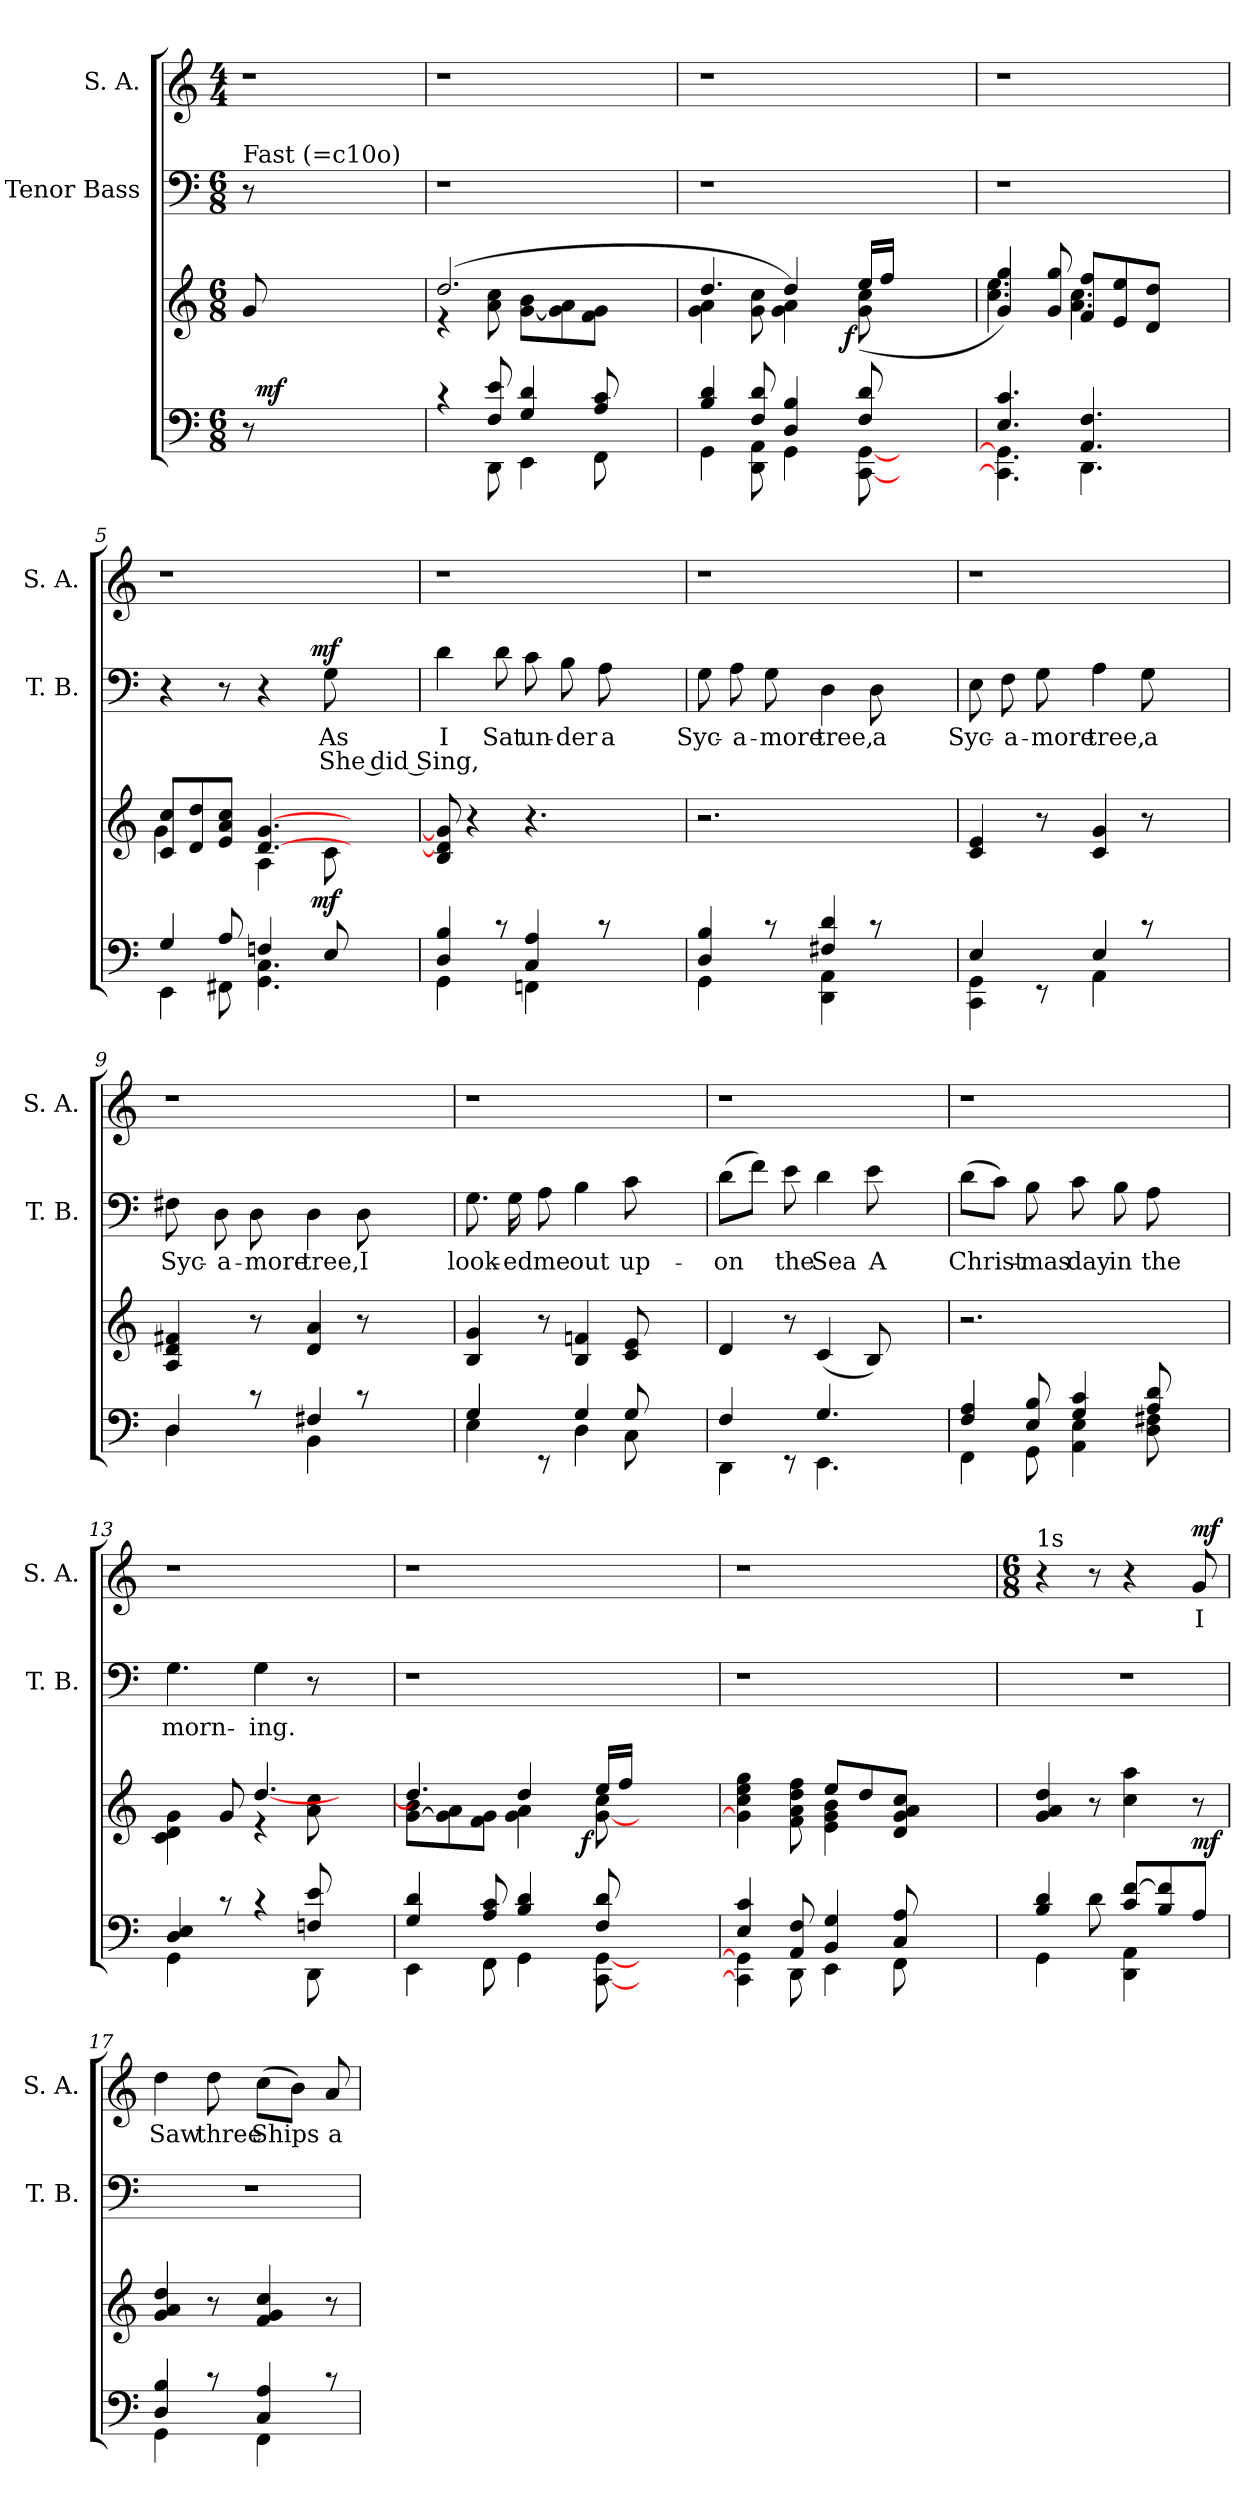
**kern	**dynam	**kern	**dynam	**kern	**text	**text	**dynam	**kern	**text	**dynam
*part4	*part4	*part3	*part3	*part2	*part2	*part2	*part2	*part1	*part1	*part1
*staff4	*staff4	*staff3	*staff3	*staff2	*staff2	*staff2	*staff2	*staff1	*staff1	*staff1
*	*	*	*	*I"Tenor Bass	*	*	*	*I"S. A.	*	*
*	*	*	*	*I'T. B.	*	*	*	*I'S. A.	*	*
*clefF4	*	*clefG2	*	*clefF4	*	*	*	*clefG2	*	*
*k[]	*	*k[]	*	*k[]	*	*	*	*k[]	*	*
*C:	*	*C:	*	*C:	*	*	*	*C:	*	*
*M6/8	*	*M6/8	*	*M6/8	*	*	*	*M4/4	*	*
=1	=1	=1	=1	=1	=1	=1	=1	=1	=1	=1
*^	*	*	*	*	*	*	*	*	*	*
!	!	!	!	!	!LO:TX:a:t=Fast (=c10o)	!	!	!	!	!	!
8r	32ryy	.	8g/	.	8r	.	.	.	1r	.	.
!	!	!LO:DY:a	!	!	!	!	!	!	!	!	!
.	2ryy	mf	.	.	.	.	.	.	.	.	.
2..ryy	.	.	2..ryy	.	2..ryy	.	.	.	.	.	.
.	4...ryy	.	.	.	.	.	.	.	.	.	.
=2	=2	=2	=2	=2	=2	=2	=2	=2	=2	=2	=2
*	*	*	*^	*	*	*	*	*	*	*	*
!	!	!	!	!	!	!LO:N:vis=1	!	!	!	!	!	!
4rc	4ryy	.	(2.dd/	4re	.	2.r	.	.	.	1r	.	.
8F/ 8e/	8DD\	.	.	8a\ 8cc\	.	.	.	.	.	.	.	.
4G/ 4d/	4EE\	.	.	[<8g\ 8b\L	.	.	.	.	.	.	.	.
.	.	.	.	8g\] 8a\	.	.	.	.	.	.	.	.
8A/ 8c/	8FF\	.	.	8f\ 8g\J	.	.	.	.	.	.	.	.
4ryy	4ryy	.	4ryy	4ryy	.	4ryy	.	.	.	.	.	.
=3	=3	=3	=3	=3	=3	=3	=3	=3	=3	=3	=3	=3
!	!	!	!	!	!	!LO:N:vis=1	!	!	!	!	!	!
*	*	*	*	*^	*	*	*	*	*	*	*	*
4B/ 4d/	4GG\	.	(4.dd/	4g\ 4a\)	2ryy	.	2.r	.	.	.	1r	.	.
8F/ 8d/	8DD\ 8AA\	.	.	8g\ 8cc\	.	.	.	.	.	.	.	.	.
4D/ 4B/	4GG\	.	4dd/	4g\ 4a\)	.	.	.	.	.	.	.	.	.
.	.	.	.	.	16.ryy	.	.	.	.	.	.	.	.
!	!	!	!	!	!	!LO:DY:b	!	!	!	!	!	!	!
.	.	.	.	.	4ryy	f	.	.	.	.	.	.	.
8F/ 8d/	[<8CC\ [<8GG\	.	16ee/LL	(8g\ 8cc\	.	.	.	.	.	.	.	.	.
.	.	.	16ff/JJ	.	.	.	.	.	.	.	.	.	.
4ryy	4ryy	.	4ryy	4ryy	.	.	4ryy	.	.	.	.	.	.
.	.	.	.	.	8ryy	.	.	.	.	.	.	.	.
.	.	.	.	.	32ryy	.	.	.	.	.	.	.	.
=4	=4	=4	=4	=4	=4	=4	=4	=4	=4	=4	=4	=4	=4
!	!	!	!	!	!	!	!LO:N:vis=1	!	!	!	!	!	!
*	*	*	*	*v	*v	*	*	*	*	*	*	*	*
4.E/ 4.c/	4.CC\] 4.GG\]	.	4g/ 4gg/)	4.cc\ 4.ee\	.	2.r	.	.	.	1r	.	.
.	.	.	8g/ 8gg/	.	.	.	.	.	.	.	.	.
4.AA/ 4.F/	4.DD\	.	8f/ 8ff/L	4.a\ 4.cc\	.	.	.	.	.	.	.	.
.	.	.	8e/ 8ee/	.	.	.	.	.	.	.	.	.
.	.	.	8d/ 8dd/J	.	.	.	.	.	.	.	.	.
4ryy	4ryy	.	4ryy	4ryy	.	4ryy	.	.	.	.	.	.
=5	=5	=5	=5	=5	=5	=5	=5	=5	=5	=5	=5	=5
*	*^	*	*	*	*	*^	*	*	*	*	*	*
4G/	4EE\	2ryy	.	8c/ 8cc/L	4g\	.	4r	2ryy	.	.	.	1r	.	.
.	.	.	.	8d/ 8dd/	.	.	.	.	.	.	.	.	.	.
8A/	8FF#X\	.	.	8e/ 8a/ 8cc/J	8ryy	.	8r	.	.	.	.	.	.	.
4Fn/	4.GG\ 4.C\	.	.	[>4.d/ [>4.g/	4A\	.	4r	.	.	.	.	.	.	.
.	.	16.ryy	.	.	.	.	.	16.ryy	.	.	.	.	.	.
!	!	!	!LO:DY:a	!	!	!	!	!	!	!	!LO:DY:a	!	!	!
.	.	4ryy	mf	.	.	.	.	4ryy	.	.	mf	.	.	.
!	!	!	!	!	!	!	!	!	!LO:LY:b	!LO:LY:b	!	!	!	!
8E/	.	.	.	.	8c\	.	8G\	.	As	She did Sing,	.	.	.	.
4ryy	4ryy	.	.	4ryy	4ryy	.	4ryy	.	.	.	.	.	.	.
.	.	8ryy	.	.	.	.	.	8ryy	.	.	.	.	.	.
.	.	32ryy	.	.	.	.	.	32ryy	.	.	.	.	.	.
=6	=6	=6	=6	=6	=6	=6	=6	=6	=6	=6	=6	=6	=6	=6
!	!	!	!	!	!	!	!	!	!LO:LY:b	!	!	!	!	!
*	*v	*v	*	*	*	*	*v	*v	*	*	*	*	*	*
*	*	*	*v	*v	*	*	*	*	*	*	*	*
4D/ 4B/	4GG\	.	8B/ 8d/] 8g/]	.	4d\	I	.	.	1r	.	.
.	.	.	4r	.	.	.	.	.	.	.	.
!	!	!	!	!	!	!LO:LY:b	!	!	!	!	!
8rc	8ryy	.	.	.	8d\	Sat	.	.	.	.	.
!	!	!	!	!	!	!LO:LY:b	!	!	!	!	!
4C/ 4A/	4FFn\	.	4.r	.	8c\	un-	.	.	.	.	.
!	!	!	!	!	!	!LO:LY:b	!	!	!	!	!
.	.	.	.	.	8B\	-der	.	.	.	.	.
!	!	!	!	!	!	!LO:LY:b	!	!	!	!	!
8rc	4ryy	.	.	.	8A\	a	.	.	.	.	.
4ryy	.	.	4ryy	.	4ryy	.	.	.	.	.	.
.	8ryy	.	.	.	.	.	.	.	.	.	.
!!LO:LB:g=z
=7	=7	=7	=7	=7	=7	=7	=7	=7	=7	=7	=7
!	!	!	!	!	!	!LO:LY:b	!	!	!	!	!
4D/ 4B/	4GG\	.	2.r	.	8G\	Syc-	.	.	1r	.	.
!	!	!	!	!	!	!LO:LY:b	!	!	!	!	!
.	.	.	.	.	8A\	-a-	.	.	.	.	.
!	!	!	!	!	!	!LO:LY:b	!	!	!	!	!
8rc	8ryy	.	.	.	8G\	-more	.	.	.	.	.
!	!	!	!	!	!	!LO:LY:b	!	!	!	!	!
4F#X/ 4d/	4DD\ 4AA\	.	.	.	4D\	tree,	.	.	.	.	.
!	!	!	!	!	!	!LO:LY:b	!	!	!	!	!
8rc	4ryy	.	.	.	8D\	a	.	.	.	.	.
4ryy	.	.	4ryy	.	4ryy	.	.	.	.	.	.
.	8ryy	.	.	.	.	.	.	.	.	.	.
=8	=8	=8	=8	=8	=8	=8	=8	=8	=8	=8	=8
!	!	!	!	!	!	!LO:LY:b	!	!	!	!	!
4E/	4CC\ 4GG\	.	4c/ 4e/	.	8E\	Syc-	.	.	1r	.	.
!	!	!	!	!	!	!LO:LY:b	!	!	!	!	!
.	.	.	.	.	8F\	-a-	.	.	.	.	.
!	!	!	!	!	!	!LO:LY:b	!	!	!	!	!
8ryy	8rEE	.	8r	.	8G\	-more	.	.	.	.	.
!	!	!	!	!	!	!LO:LY:b	!	!	!	!	!
4E/	4AA\	.	4c/ 4g/	.	4A\	tree,	.	.	.	.	.
!	!	!	!	!	!	!LO:LY:b	!	!	!	!	!
8rc	4ryy	.	8r	.	8G\	a	.	.	.	.	.
4ryy	.	.	4ryy	.	4ryy	.	.	.	.	.	.
.	8ryy	.	.	.	.	.	.	.	.	.	.
=9	=9	=9	=9	=9	=9	=9	=9	=9	=9	=9	=9
!	!	!	!	!	!	!LO:LY:b	!	!	!	!	!
4D/	4D\	.	4A/ 4d/ 4f#X/	.	8F#X\	Syc-	.	.	1r	.	.
!	!	!	!	!	!	!LO:LY:b	!	!	!	!	!
.	.	.	.	.	8D\	-a-	.	.	.	.	.
!	!	!	!	!	!	!LO:LY:b	!	!	!	!	!
8rc	8ryy	.	8r	.	8D\	-more	.	.	.	.	.
!	!	!	!	!	!	!LO:LY:b	!	!	!	!	!
4F#X/	4BB\	.	4d/ 4a/	.	4D\	tree,	.	.	.	.	.
!	!	!	!	!	!	!LO:LY:b	!	!	!	!	!
8rc	4ryy	.	8r	.	8D\	I	.	.	.	.	.
4ryy	.	.	4ryy	.	4ryy	.	.	.	.	.	.
.	8ryy	.	.	.	.	.	.	.	.	.	.
=10	=10	=10	=10	=10	=10	=10	=10	=10	=10	=10	=10
!	!	!	!	!	!	!LO:LY:b	!	!	!	!	!
4G/	4E\	.	4B/ 4g/	.	8.G\	look-	.	.	1r	.	.
!	!	!	!	!	!	!LO:LY:b	!	!	!	!	!
.	.	.	.	.	16G\	-ed	.	.	.	.	.
!	!	!	!	!	!	!LO:LY:b	!	!	!	!	!
8ryy	8rEE	.	8r	.	8A\	me	.	.	.	.	.
!	!	!	!	!	!	!LO:LY:b	!	!	!	!	!
4G/	4D\	.	4B/ 4fn/	.	4B\	out	.	.	.	.	.
!	!	!	!	!	!	!LO:LY:b	!	!	!	!	!
8G/	8C\	.	8c/ 8e/	.	8c\	up-	.	.	.	.	.
4ryy	4ryy	.	4ryy	.	4ryy	.	.	.	.	.	.
!!LO:LB:g=z
=11	=11	=11	=11	=11	=11	=11	=11	=11	=11	=11	=11
!	!	!	!	!	!	!LO:LY:b	!	!	!	!	!
4F/	4DD\	.	4d/	.	(>8d\L	-on	.	.	1r	.	.
.	.	.	.	.	8f\J)	.	.	.	.	.	.
!	!	!	!	!	!	!LO:LY:b	!	!	!	!	!
8ryy	8rEE	.	8r	.	8e\	the	.	.	.	.	.
!	!	!	!	!	!	!LO:LY:b	!	!	!	!	!
4.G/	4.EE\	.	(<4c/	.	4d\	Sea	.	.	.	.	.
!	!	!	!	!	!	!LO:LY:b	!	!	!	!	!
.	.	.	8B/)	.	8e\	A	.	.	.	.	.
4ryy	4ryy	.	4ryy	.	4ryy	.	.	.	.	.	.
=12	=12	=12	=12	=12	=12	=12	=12	=12	=12	=12	=12
!	!	!	!	!	!	!LO:LY:b	!	!	!	!	!
4F/ 4A/	4FF\	.	2.r	.	(>8d\L	Christ-	.	.	1r	.	.
.	.	.	.	.	8c\J)	.	.	.	.	.	.
!	!	!	!	!	!	!LO:LY:b	!	!	!	!	!
8E/ 8B/	8GG\	.	.	.	8B\	-mas	.	.	.	.	.
!	!	!	!	!	!	!LO:LY:b	!	!	!	!	!
4G/ 4c/	4AA\ 4E\	.	.	.	8c\	day	.	.	.	.	.
!	!	!	!	!	!	!LO:LY:b	!	!	!	!	!
.	.	.	.	.	8B\	in	.	.	.	.	.
!	!	!	!	!	!	!LO:LY:b	!	!	!	!	!
8A/ 8d/	8D\ 8F#X\	.	.	.	8A\	the	.	.	.	.	.
4ryy	4ryy	.	4ryy	.	4ryy	.	.	.	.	.	.
=13	=13	=13	=13	=13	=13	=13	=13	=13	=13	=13	=13
*	*	*	*^	*	*	*	*	*	*	*	*
!	!	!	!	!	!	!	!LO:LY:b	!	!	!	!	!
4D/ 4E/	4GG\	.	4c\ 4d\ 4g\	4.ryy	.	4.G\	morn-	.	.	1r	.	.
8rc	4.ryy	.	8g/	.	.	.	.	.	.	.	.	.
!	!	!	!	!	!	!	!LO:LY:b	!	!	!	!	!
4rc	.	.	4re	[>4.dd/	.	4G\	-ing.	.	.	.	.	.
8Fn/ 8e/	8DD\	.	8a\ 8cc\	.	.	8r	.	.	.	.	.	.
4ryy	4ryy	.	4ryy	4ryy	.	4ryy	.	.	.	.	.	.
=14	=14	=14	=14	=14	=14	=14	=14	=14	=14	=14	=14	=14
!	!	!	!	!	!	!LO:N:vis=1	!	!	!	!	!	!
*	*	*	*	*^	*	*	*	*	*	*	*	*
4G/ 4d/	4EE\	.	[<8g\ 8b\L	4.dd/]	2ryy	.	2.r	.	.	.	1r	.	.
.	.	.	8g\] 8a\	.	.	.	.	.	.	.	.	.	.
8A/ 8c/	8FF\	.	8f\ 8g\J	.	.	.	.	.	.	.	.	.	.
4B/ 4d/	4GG\	.	(4g\ 4a\	4dd/	.	.	.	.	.	.	.	.	.
.	.	.	.	.	16.ryy	.	.	.	.	.	.	.	.
!	!	!	!	!	!	!LO:DY:b	!	!	!	!	!	!	!
.	.	.	.	.	4ryy	f	.	.	.	.	.	.	.
8F/ 8d/	[<8CC\ [<8GG\	.	16ee/LL	[<8g\ 8cc\	.	.	.	.	.	.	.	.	.
.	.	.	16ff/JJ	.	.	.	.	.	.	.	.	.	.
4ryy	4ryy	.	4ryy	4ryy	.	.	4ryy	.	.	.	.	.	.
.	.	.	.	.	8ryy	.	.	.	.	.	.	.	.
.	.	.	.	.	32ryy	.	.	.	.	.	.	.	.
=15	=15	=15	=15	=15	=15	=15	=15	=15	=15	=15	=15	=15	=15
!	!	!	!	!	!	!	!LO:N:vis=1	!	!	!	!	!	!
*	*	*	*	*v	*v	*	*	*	*	*	*	*	*
4E/ 4c/	4CC\] 4GG\]	.	4.ryy	4g\] 4cc\ 4ee\ 4gg\	.	2.r	.	.	.	1r	.	.
8AA/ 8F/	8DD\	.	.	8f\ 8a\ 8dd\ 8ff\	.	.	.	.	.	.	.	.
4BB/ 4G/	4EE\	.	8ee/L	4e\ 4g\ 4b\	.	.	.	.	.	.	.	.
.	.	.	8dd/	.	.	.	.	.	.	.	.	.
8C/ 8A/	8FF\	.	8d/ 8g/ 8a/ 8cc/J	4ryy	.	.	.	.	.	.	.	.
4ryy	4ryy	.	4ryy	.	.	4ryy	.	.	.	.	.	.
.	.	.	.	8ryy	.	.	.	.	.	.	.	.
*	*	*	*v	*v	*	*	*	*	*	*	*	*
!!LO:LB:g=z
=16	=16	=16	=16	=16	=16	=16	=16	=16	=16	=16	=16
*	*	*	*	*	*	*	*	*	*M6/8	*	*
*	*	*	*^	*	*	*	*	*	*	*	*
!	!	!	!	!	!	!	!	!	!	!LO:TX:a:t=1s	!	!
*	*	*	*v	*v	*	*	*	*	*	*	*	*
4B/ 4d/	4GG\	.	4g/ 4a/ 4dd/	.	2.r	.	.	.	4r	.	.
8ryy	8d\	.	8r	.	.	.	.	.	8r	.	.
8c/ [>8f/L	4DD\ 4AA\	.	4cc\ 4aa\	.	.	.	.	.	4r	.	.
8B/ 8f/]	.	.	.	.	.	.	.	.	.	.	.
!	!	!LO:DY:a	!	!	!	!	!	!	!	!LO:LY:b	!LO:DY:a
8A/J	8ryy	mf	8r	.	.	.	.	.	8g/	I	mf
=17	=17	=17	=17	=17	=17	=17	=17	=17	=17	=17	=17
!	!	!	!	!	!	!	!	!	!	!LO:LY:b	!
4D/ 4B/	4GG\	.	4g/ 4a/ 4dd/	.	2.r	.	.	.	4dd\	Saw	.
!	!	!	!	!	!	!	!	!	!	!LO:LY:b	!
8rc	8ryy	.	8r	.	.	.	.	.	8dd\	three	.
!	!	!	!	!	!	!	!	!	!	!LO:LY:b	!
4C/ 4A/	4FF\	.	4f/ 4g/ 4cc/	.	.	.	.	.	(>8cc\L	Ships	.
.	.	.	.	.	.	.	.	.	8b\J)	.	.
!	!	!	!	!	!	!	!	!	!	!LO:LY:b	!
8rc	8ryy	.	8r	.	.	.	.	.	8a/	a-	.
*v	*v	*	*	*	*	*	*	*	*	*	*
=	=	=	=	=	=	=	=	=	=	=
*-	*-	*-	*-	*-	*-	*-	*-	*-	*-	*-
